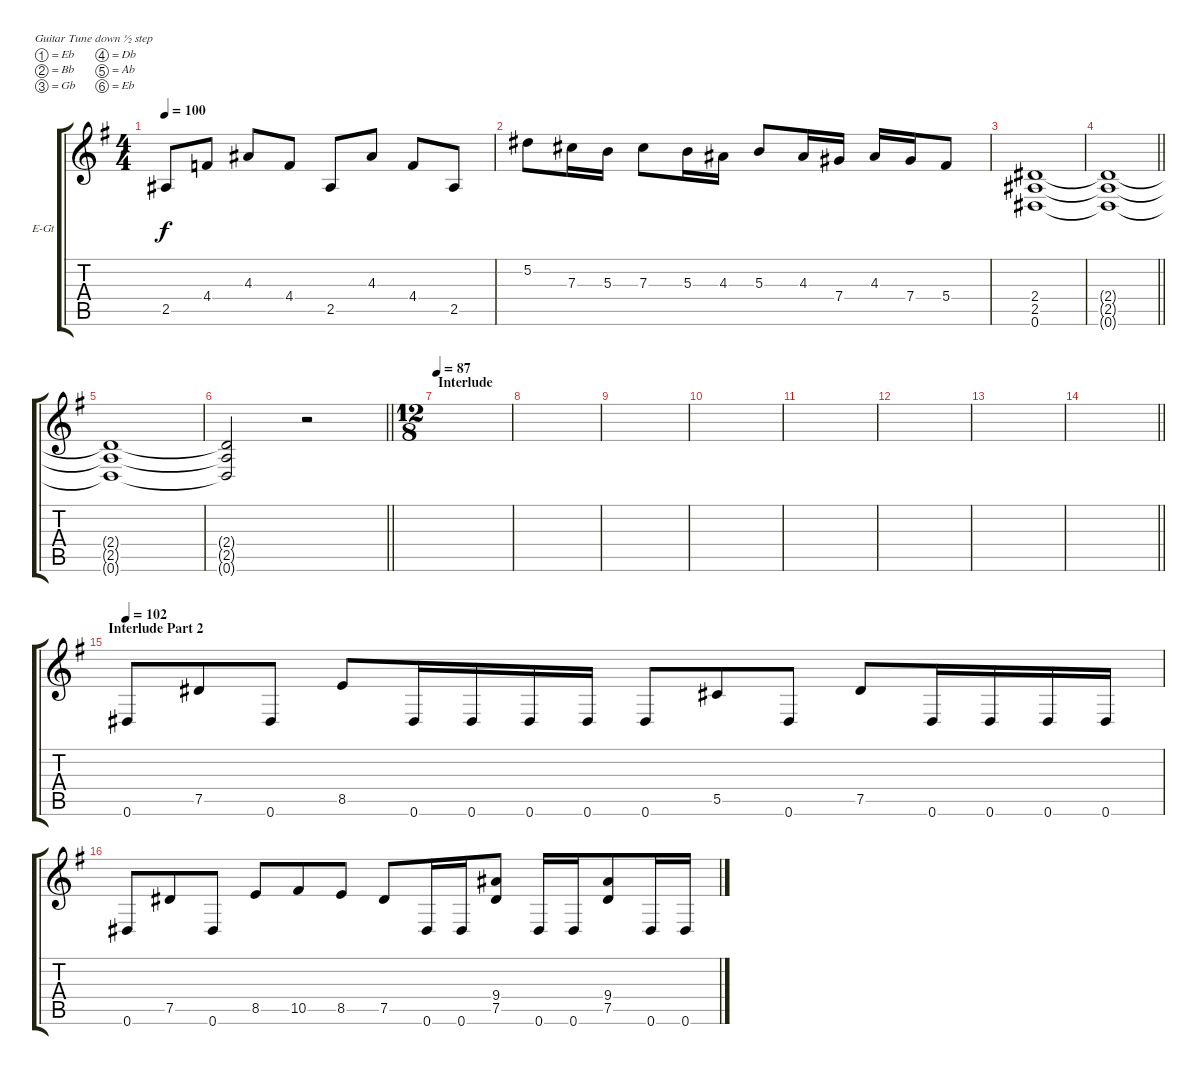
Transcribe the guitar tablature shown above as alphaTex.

\bracketExtendMode groupsimilarinstruments
\firstSystemTrackNameOrientation horizontal
\otherSystemsTrackNameOrientation horizontal
\track ("Гитара 2" "E-Gt") {mute instrument distortionguitar}
\staff {score tabs}
\tuning (Eb4 Bb3 Gb3 Db3 Ab2 Eb2)
\ts (4 4)
\tempo 100
\clef g2
\ks eminor
2.5.8{dy f} 4.4.8 4.3.8 4.4.8 2.5.8 4.3.8 4.4.8 2.5.8 |
5.2.8 7.3.16 5.3.16 7.3.8 5.3.16 4.3.16 5.3.8 4.3.16 7.4.16 4.3.16 7.4.16 5.4.8 |
(2.4 2.5 0.6).1 |
\barLineRight lightlight
(2.4{t} 2.5{t} 0.6{t}).1 |
(2.4{t} 2.5{t} 0.6{t}).1 |
\barLineRight lightlight
(2.4{t} 2.5{t} 0.6{t}).2 r.2 |
\ts (12 8)
\beaming (8 3 3 3 3)
\section ("" "Interlude")
\tempo 87
|
|
|
|
|
|
|
\barLineRight lightlight
|
\section ("" "Interlude Part 2")
\tempo 102
0.6.8 7.5.8 0.6.8 8.5.8 0.6.16 0.6.16 0.6.16 0.6.16 0.6.8 5.5.8 0.6.8 7.5.8 0.6.16 0.6.16 0.6.16 0.6.16 |
0.6.8 7.5.8 0.6.8 8.5.8 10.5.8 8.5.8 7.5.8 0.6.16 0.6.16 (9.4 7.5).8 0.6.16 0.6.16 (9.4 7.5).8 0.6.16 0.6.16
